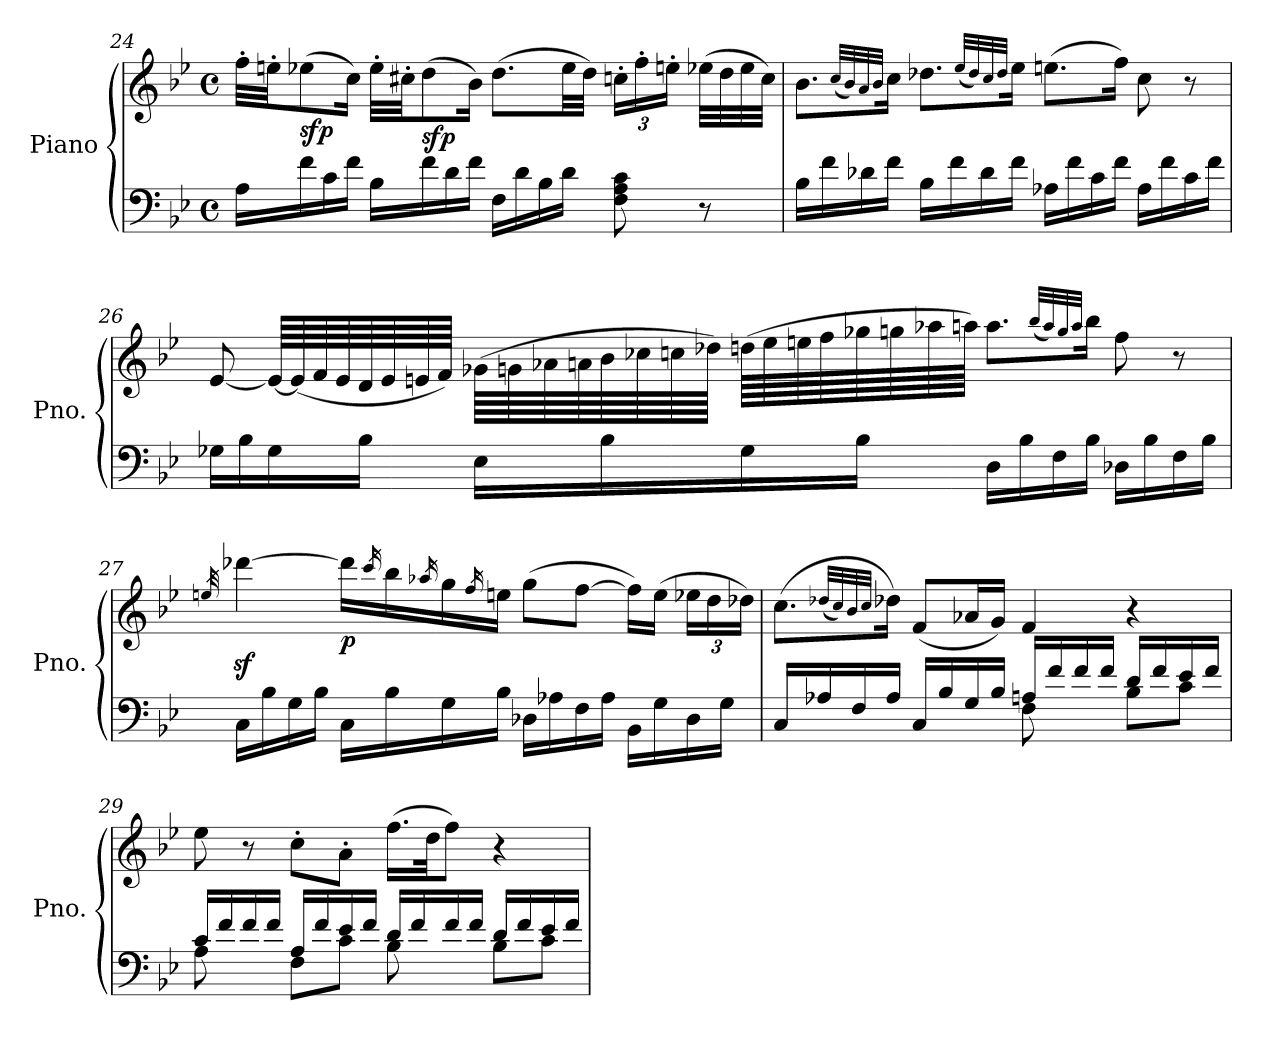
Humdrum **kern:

**kern	**kern	**dynam
*part1	*part1	*part1
*staff2	*staff1	*staff1/2
*I"Piano	*	*
*I'Pno.	*	*
*clefF4	*clefG2	*
*k[b-e-]	*k[b-e-]	*
*M4/4	*M4/4	*
*met(c)	*met(c)	*
=24	=24	=24
16A\LL	32ff'\LLL	.
.	32een'\JJ	.
!	!	!LO:DY:b
16f\	(>8ee-X\	sfp
16c\	.	.
16f\JJ	16cc\Jk)	.
16B-\LL	32ee-'\LLL	.
.	32cc#X'\JJ	.
!	!	!LO:DY:b
16f\	(>8dd\	sfp
16d\	.	.
16f\JJ	16b-\Jk)	.
16F\LL	(>8.dd\L	.
16d\	.	.
16B-\	.	.
16d\JJ	32ee-\LL	.
.	32dd\JJJ)	.
*	*Xbrackettup	*
8F\ 8A\ 8c\	24ccn'\LL	.
.	24ff'\	.
.	24een'\JJ	.
8r	(>32ee-X\LLL	.
.	32dd\	.
.	32ee-\	.
.	32cc\JJJ)	.
!!LO:LB:g=z
=25	=25	=25
16B-\LL	8.b-\L	.
16f\	.	.
16d-X\	.	.
.	(<32qcc!/LLL	.
.	32qb-!/)	.
.	32qa!/	.
.	32qb-!/JJJ	.
16f\JJ	16cc\Jk	.
16B-\LL	8.dd-X\L	.
16f\	.	.
16d-\	.	.
.	(<32qee-!/LLL	.
.	32qdd-!/)	.
.	32qcc!/	.
.	32qdd-!/JJJ	.
16f\JJ	16ee-\Jk	.
16A-X\LL	(>8.een\L	.
16f\	.	.
16c\	.	.
16f\JJ	16ff\Jk)	.
16A-\LL	8cc\	.
16f\	.	.
16c\	8r	.
16f\JJ	.	.
=26	=26	=26
16G-X\LL	[8e-/	.
16B-\	.	.
16G-\	64e-/LLLL_	.
.	(<64e-/]	.
.	64f/	.
.	64e-/	.
16B-\JJ	64d/	.
.	64e-/	.
.	64en/	.
.	64f/JJJJ)	.
16E-\LL	(>64g-X\LLLL	.
.	64gn\	.
.	64a-X\	.
.	64an\	.
16B-\	64b-\	.
.	64cc-X\	.
.	64ccn\	.
.	64dd-X\JJJJ)	.
16G-\	(>64ddn\LLLL	.
.	64ee-\	.
.	64een\	.
.	64ff\	.
16B-\JJ	64gg-X\	.
.	64ggn\	.
.	64aa-X\	.
.	64aan\JJJJ)	.
16D\LL	8.aa\L	.
16B-\	.	.
16F\	.	.
.	(<32qbb-!/LLL	.
.	32qaa!/)	.
.	32qgg!/	.
.	32qaa!/JJJ	.
16B-\JJ	16bb-\Jk	.
16D-X\LL	8ff\	.
16B-\	.	.
16F\	8r	.
16B-\JJ	.	.
!!LO:PB:g=z
=27	=27	=27
.	32qeen!/	.
16C\LL	[4ddd-Xz<\	.
16B-\	.	.
16G\	.	.
16B-\JJ	.	.
!	!	!LO:DY:b
16C\LL	16ddd-\LL]	p
.	16qccc!/	.
16B-\	16bb-\	.
.	16qaa-X!/	.
16G\	16gg\	.
.	16qff!/	.
16B-\JJ	16ee\JJ	.
16D-X\LL	(>8gg\L	.
16A-X\	.	.
16F\	[8ff\J	.
16A-\JJ	.	.
16BB-\LL	16ff\LL])	.
16G\	(>16ee\JJ	.
16D-\	24ee-X\LL	.
.	24dd\	.
16G\JJ	.	.
.	24dd-X\JJ)	.
=28	=28	=28
*^	*	*
16C/LL	2ryy	(>8.cc\L	.
16A-X/	.	.	.
16F/	.	.	.
.	.	(<32qdd-X!/LLL	.
.	.	32qcc!/)	.
.	.	32qb-!/	.
.	.	32qcc!/JJJ	.
16A-/JJ	.	16dd-\Jk)	.
16C/LL	.	(<8f/L	.
16B-/	.	.	.
16G/	.	16a-X/L	.
16B-/JJ	.	16g/JJ)	.
16An/LL	8F\	4f/	.
16f/	.	.	.
16f/	8ryy	.	.
16f/JJ	.	.	.
16d/LL	8B-\L	4r	.
16f/	.	.	.
16e-/	8c\J	.	.
16f/JJ	.	.	.
!!LO:LB:g=z
=29	=29	=29	=29
16c/LL	8A\	8ee-\	.
16f/	.	.	.
16f/	8ryy	8r	.
16f/JJ	.	.	.
16A/LL	8F\L	8cc'\L	.
16f/	.	.	.
16e-/	8c\J	8a'\J	.
16f/JJ	.	.	.
16d/LL	8B-\	(>16.ff\LL	.
16f/	.	.	.
.	.	32dd\JK	.
16f/	8ryy	8ff\J)	.
16f/JJ	.	.	.
16d/LL	8B-\L	4r	.
16f/	.	.	.
16e-/	8c\J	.	.
16f/JJ	.	.	.
*v	*v	*	*
=	=	=
*-	*-	*-
